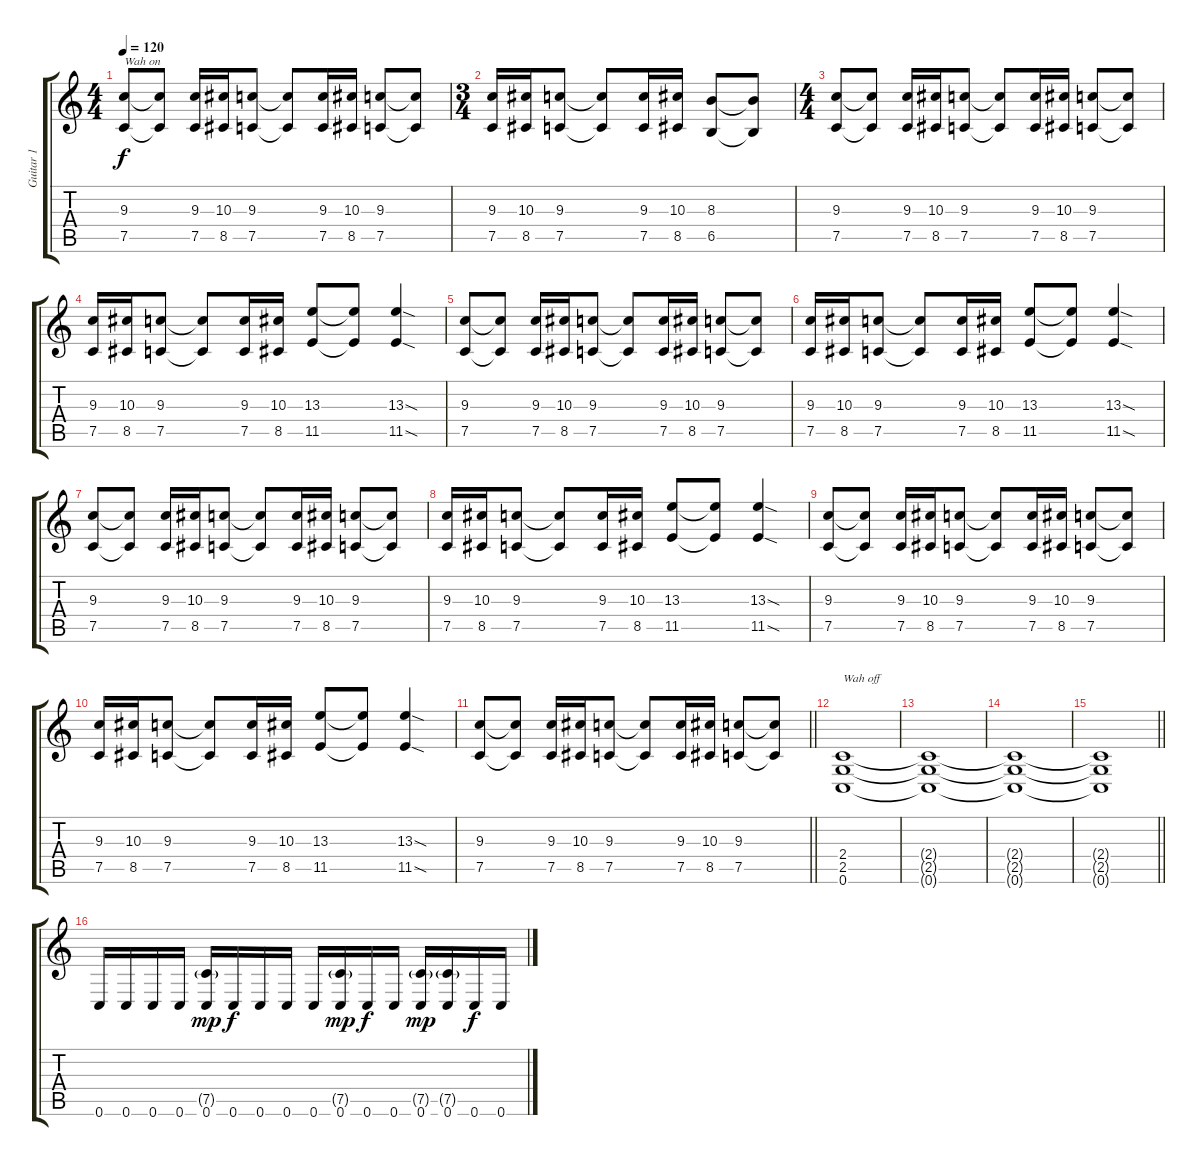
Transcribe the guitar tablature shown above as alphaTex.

\track ("Guitar 1" "Guitar 1") {instrument distortionguitar}
\staff {score tabs}
\tuning (C4 G3 Eb3 Bb2 F2 C2) {hide}
\ts (4 4)
\tempo 120
\clef g2
\ks c
(9.3 7.5).8{txt "Wah on" dy f instrument distortionguitar} (9.3{t} 7.5{t}).8 (9.3 7.5).16 (10.3 8.5).16 (9.3 7.5).8 (9.3{t} 7.5{t}).8 (9.3 7.5).16 (10.3 8.5).16 (9.3 7.5).8 (9.3{t} 7.5{t}).8 |
\ts (3 4)
(9.3 7.5).16 (10.3 8.5).16 (9.3 7.5).8 (9.3{t} 7.5{t}).8 (9.3 7.5).16 (10.3 8.5).16 (8.3 6.5).8 (8.3{t} 6.5{t}).8 |
\ts (4 4)
(9.3 7.5).8 (9.3{t} 7.5{t}).8 (9.3 7.5).16 (10.3 8.5).16 (9.3 7.5).8 (9.3{t} 7.5{t}).8 (9.3 7.5).16 (10.3 8.5).16 (9.3 7.5).8 (9.3{t} 7.5{t}).8 |
(9.3 7.5).16 (10.3 8.5).16 (9.3 7.5).8 (9.3{t} 7.5{t}).8 (9.3 7.5).16 (10.3 8.5).16 (13.3 11.5).8 (13.3{t} 11.5{t}).8 (13.3{sod} 11.5{sod}).4 |
(9.3 7.5).8 (9.3{t} 7.5{t}).8 (9.3 7.5).16 (10.3 8.5).16 (9.3 7.5).8 (9.3{t} 7.5{t}).8 (9.3 7.5).16 (10.3 8.5).16 (9.3 7.5).8 (9.3{t} 7.5{t}).8 |
(9.3 7.5).16 (10.3 8.5).16 (9.3 7.5).8 (9.3{t} 7.5{t}).8 (9.3 7.5).16 (10.3 8.5).16 (13.3 11.5).8 (13.3{t} 11.5{t}).8 (13.3{sod} 11.5{sod}).4 |
(9.3 7.5).8 (9.3{t} 7.5{t}).8 (9.3 7.5).16 (10.3 8.5).16 (9.3 7.5).8 (9.3{t} 7.5{t}).8 (9.3 7.5).16 (10.3 8.5).16 (9.3 7.5).8 (9.3{t} 7.5{t}).8 |
(9.3 7.5).16 (10.3 8.5).16 (9.3 7.5).8 (9.3{t} 7.5{t}).8 (9.3 7.5).16 (10.3 8.5).16 (13.3 11.5).8 (13.3{t} 11.5{t}).8 (13.3{sod} 11.5{sod}).4 |
(9.3 7.5).8 (9.3{t} 7.5{t}).8 (9.3 7.5).16 (10.3 8.5).16 (9.3 7.5).8 (9.3{t} 7.5{t}).8 (9.3 7.5).16 (10.3 8.5).16 (9.3 7.5).8 (9.3{t} 7.5{t}).8 |
(9.3 7.5).16 (10.3 8.5).16 (9.3 7.5).8 (9.3{t} 7.5{t}).8 (9.3 7.5).16 (10.3 8.5).16 (13.3 11.5).8 (13.3{t} 11.5{t}).8 (13.3{sod} 11.5{sod}).4 |
\barLineRight lightlight
(9.3 7.5).8 (9.3{t} 7.5{t}).8 (9.3 7.5).16 (10.3 8.5).16 (9.3 7.5).8 (9.3{t} 7.5{t}).8 (9.3 7.5).16 (10.3 8.5).16 (9.3 7.5).8 (9.3{t} 7.5{t}).8 |
\section ("" "")
(2.4 2.5 0.6).1{txt "Wah off"} |
(2.4{t} 2.5{t} 0.6{t}).1 |
(2.4{t} 2.5{t} 0.6{t}).1 |
\barLineRight lightlight
(2.4{t} 2.5{t} 0.6{t}).1 |
\section ("" "")
0.6.16 0.6.16 0.6.16 0.6.16 (7.5{g} 0.6).16{dy mp} 0.6.16{dy f} 0.6.16 0.6.16 0.6.16 (7.5{g} 0.6).16{dy mp} 0.6.16{dy f} 0.6.16 (7.5{g} 0.6).16{dy mp} (7.5{g} 0.6).16 0.6.16{dy f} 0.6.16
